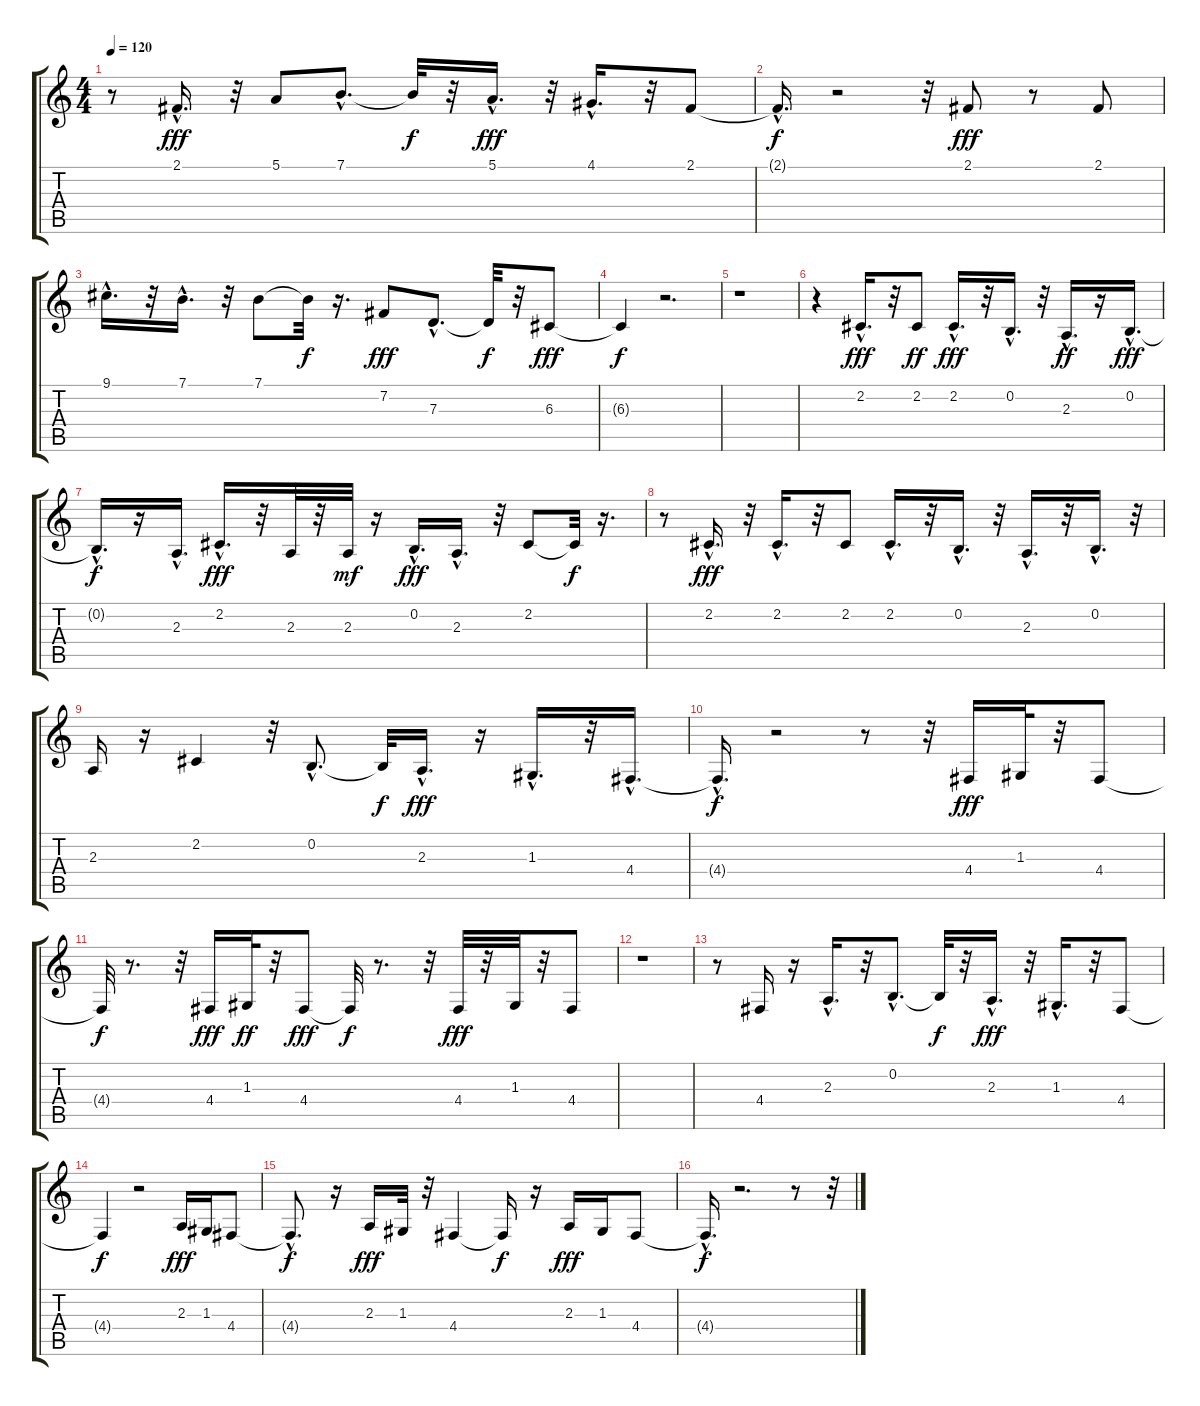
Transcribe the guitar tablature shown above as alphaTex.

\track "" {instrument shanai}
\staff {score tabs}
\tuning (E4 B3 G3 D3 A2 E2) {hide}
\ts (4 4)
\tempo 120
\clef g2
\ks c
r.8{dy f} 2.1{hac}.16{d dy fff} r.32 5.1.8 7.1{hac}.8{d} 7.1{t}.32{dy f} r.32 5.1{hac}.16{d dy fff} r.32 4.1{hac}.16{d} r.32 2.1.8 |
2.1{hac t}.16{d dy f} r.2 r.32 2.1.8{dy fff} r.8 2.1.8 |
9.1{hac}.16{d} r.32 7.1{hac}.16{d} r.32 7.1.8 7.1{t}.32{dy f} r.16{d} 7.2.8{dy fff} 7.3{hac}.8{d} 7.3{t}.32{dy f} r.32 6.3.8{dy fff} |
6.3{t}.4{dy f} r.2{d} |
r.1 |
r.4 2.2{hac}.16{d dy fff} r.32 2.2.8{dy ff} 2.2{hac}.16{d dy fff} r.32 0.2{hac}.16{d} r.32 2.3{hac}.16{d dy ff} r.16 0.2{hac}.16{d dy fff} |
0.2{hac t}.16{d dy f} r.16 2.3{hac}.16{d} 2.2{hac}.16{d dy fff} r.32 2.3.32 r.32 2.3.32{dy mf} r.16 0.2{hac}.16{d dy fff} 2.3{hac}.16{d} r.32 2.2.8 2.2{t}.32{dy f} r.16{d} |
r.8 2.2{hac}.16{d dy fff} r.32 2.2{hac}.16{d} r.32 2.2.8 2.2{hac}.16{d} r.32 0.2{hac}.16{d} r.32 2.3{hac}.16{d} r.32 0.2{hac}.16{d} r.32 |
2.3.16 r.16 2.2.4 r.32 0.2{hac}.8{d} 0.2{t}.32{dy f} 2.3{hac}.16{d dy fff} r.16 1.3{hac}.16{d} r.32 4.4{hac}.16{d} |
4.4{hac t}.16{d dy f} r.2 r.8 r.32 4.4.16{dy fff} 1.3.32 r.32 4.4.8 |
4.4{t}.32{dy f} r.8{d} r.32 4.4.16{dy fff} 1.3.32{dy ff} r.32 4.4.8{dy fff} 4.4{t}.32{dy f} r.8{d} r.32 4.4.32{dy fff} r.32 1.3.32 r.32 4.4.8 |
r.1 |
r.8 4.4.16 r.16 2.3{hac}.16{d} r.32 0.2{hac}.8{d} 0.2{t}.32{dy f} r.32 2.3{hac}.16{d dy fff} r.32 1.3{hac}.16{d} r.32 4.4.8 |
4.4{t}.4{dy f} r.2 2.3.16{dy fff} 1.3.16 4.4.8 |
4.4{hac t}.8{d dy f} r.16 2.3.16{dy fff} 1.3.32 r.32 4.4.4 4.4{t}.16{dy f} r.16 2.3.16{dy fff} 1.3.16 4.4.8 |
4.4{hac t}.16{d dy f} r.2{d} r.8 r.32
